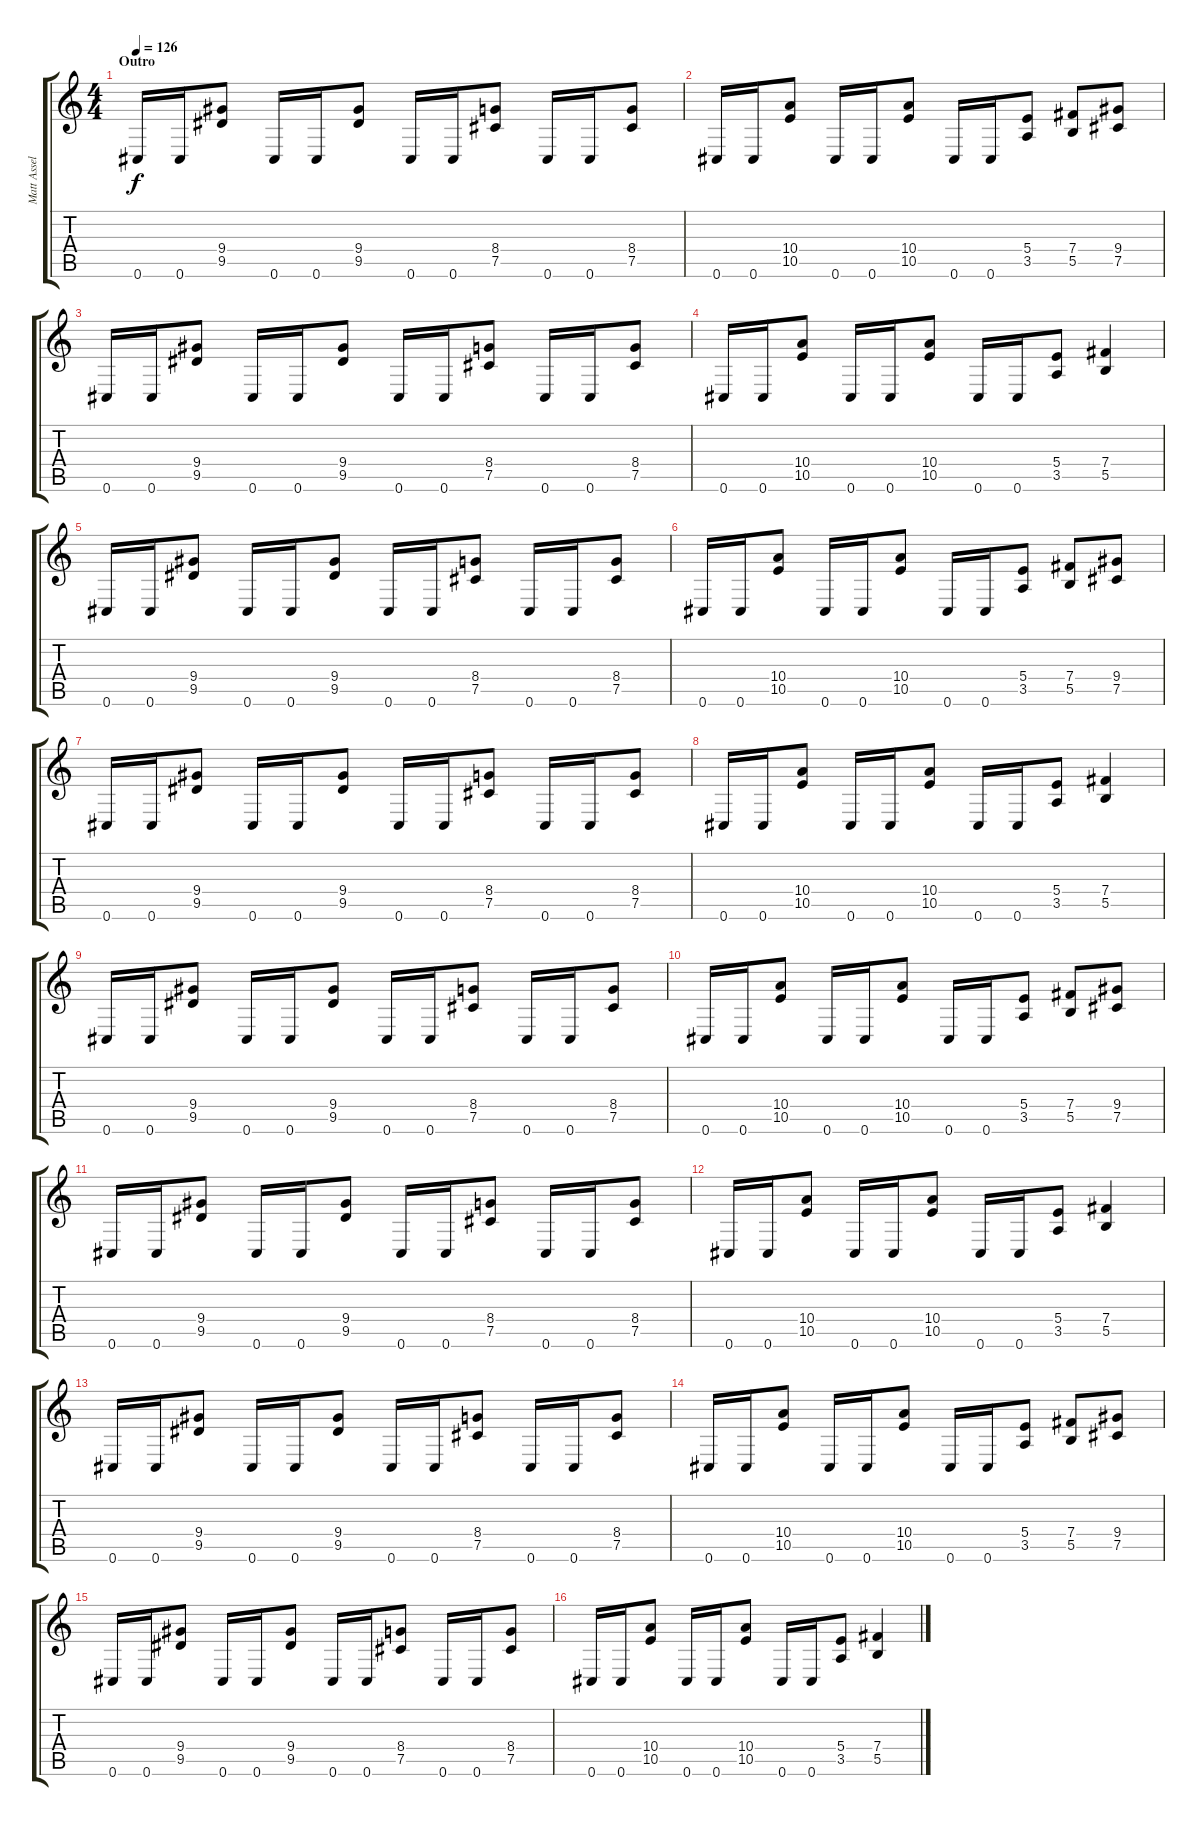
\track ("Matt Asselberghs" "Matt Assel") {instrument distortionguitar}
\staff {score tabs}
\tuning (Db4 Ab3 E3 B2 Gb2 Db2) {hide}
\ts (4 4)
\section ("" "Outro")
\tempo 126
\clef g2
\ks c
0.6.16{dy f} 0.6.16 (9.4 9.5).8 0.6.16 0.6.16 (9.4 9.5).8 0.6.16 0.6.16 (8.4 7.5).8 0.6.16 0.6.16 (8.4 7.5).8 |
0.6.16 0.6.16 (10.4 10.5).8 0.6.16 0.6.16 (10.4 10.5).8 0.6.16 0.6.16 (5.4 3.5).8 (7.4 5.5).8 (9.4 7.5).8 |
0.6.16 0.6.16 (9.4 9.5).8 0.6.16 0.6.16 (9.4 9.5).8 0.6.16 0.6.16 (8.4 7.5).8 0.6.16 0.6.16 (8.4 7.5).8 |
0.6.16 0.6.16 (10.4 10.5).8 0.6.16 0.6.16 (10.4 10.5).8 0.6.16 0.6.16 (5.4 3.5).8 (7.4 5.5).4 |
0.6.16 0.6.16 (9.4 9.5).8 0.6.16 0.6.16 (9.4 9.5).8 0.6.16 0.6.16 (8.4 7.5).8 0.6.16 0.6.16 (8.4 7.5).8 |
0.6.16 0.6.16 (10.4 10.5).8 0.6.16 0.6.16 (10.4 10.5).8 0.6.16 0.6.16 (5.4 3.5).8 (7.4 5.5).8 (9.4 7.5).8 |
0.6.16 0.6.16 (9.4 9.5).8 0.6.16 0.6.16 (9.4 9.5).8 0.6.16 0.6.16 (8.4 7.5).8 0.6.16 0.6.16 (8.4 7.5).8 |
0.6.16 0.6.16 (10.4 10.5).8 0.6.16 0.6.16 (10.4 10.5).8 0.6.16 0.6.16 (5.4 3.5).8 (7.4 5.5).4 |
0.6.16 0.6.16 (9.4 9.5).8 0.6.16 0.6.16 (9.4 9.5).8 0.6.16 0.6.16 (8.4 7.5).8 0.6.16 0.6.16 (8.4 7.5).8 |
0.6.16 0.6.16 (10.4 10.5).8 0.6.16 0.6.16 (10.4 10.5).8 0.6.16 0.6.16 (5.4 3.5).8 (7.4 5.5).8 (9.4 7.5).8 |
0.6.16 0.6.16 (9.4 9.5).8 0.6.16 0.6.16 (9.4 9.5).8 0.6.16 0.6.16 (8.4 7.5).8 0.6.16 0.6.16 (8.4 7.5).8 |
0.6.16 0.6.16 (10.4 10.5).8 0.6.16 0.6.16 (10.4 10.5).8 0.6.16 0.6.16 (5.4 3.5).8 (7.4 5.5).4 |
0.6.16 0.6.16 (9.4 9.5).8 0.6.16 0.6.16 (9.4 9.5).8 0.6.16 0.6.16 (8.4 7.5).8 0.6.16 0.6.16 (8.4 7.5).8 |
0.6.16 0.6.16 (10.4 10.5).8 0.6.16 0.6.16 (10.4 10.5).8 0.6.16 0.6.16 (5.4 3.5).8 (7.4 5.5).8 (9.4 7.5).8 |
0.6.16 0.6.16 (9.4 9.5).8 0.6.16 0.6.16 (9.4 9.5).8 0.6.16 0.6.16 (8.4 7.5).8 0.6.16 0.6.16 (8.4 7.5).8 |
0.6.16 0.6.16 (10.4 10.5).8 0.6.16 0.6.16 (10.4 10.5).8 0.6.16 0.6.16 (5.4 3.5).8 (7.4 5.5).4
